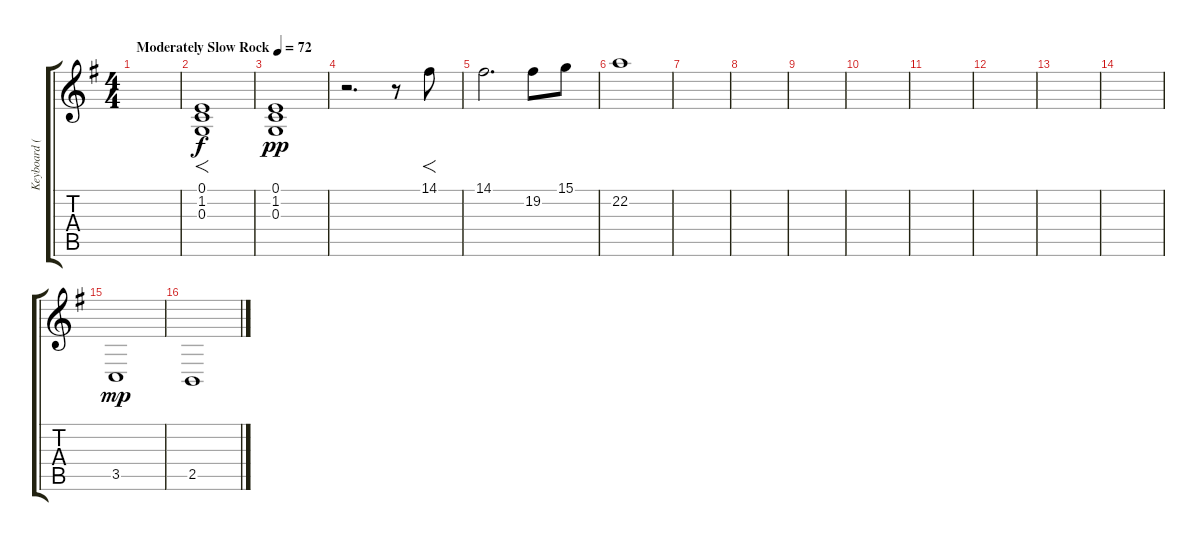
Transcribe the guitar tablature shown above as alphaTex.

\track ("Keyboard (Louis)" "Keyboard (") {instrument stringensemble1}
\staff {score tabs}
\tuning (E4 B3 G3 D3 A2 E2) {hide}
\ts (4 4)
\tempo (72 "Moderately Slow Rock")
\clef g2
\ks g
|
(0.1 1.2 0.3).1{f} |
(0.1 1.2 0.3).1{dy pp} |
r.2{d} r.8 14.1.8{f} |
14.1.2{d} 19.2.8 15.1.8 |
22.2.1 |
|
|
|
|
|
|
|
|
3.5.1{dy mp} |
2.5.1
